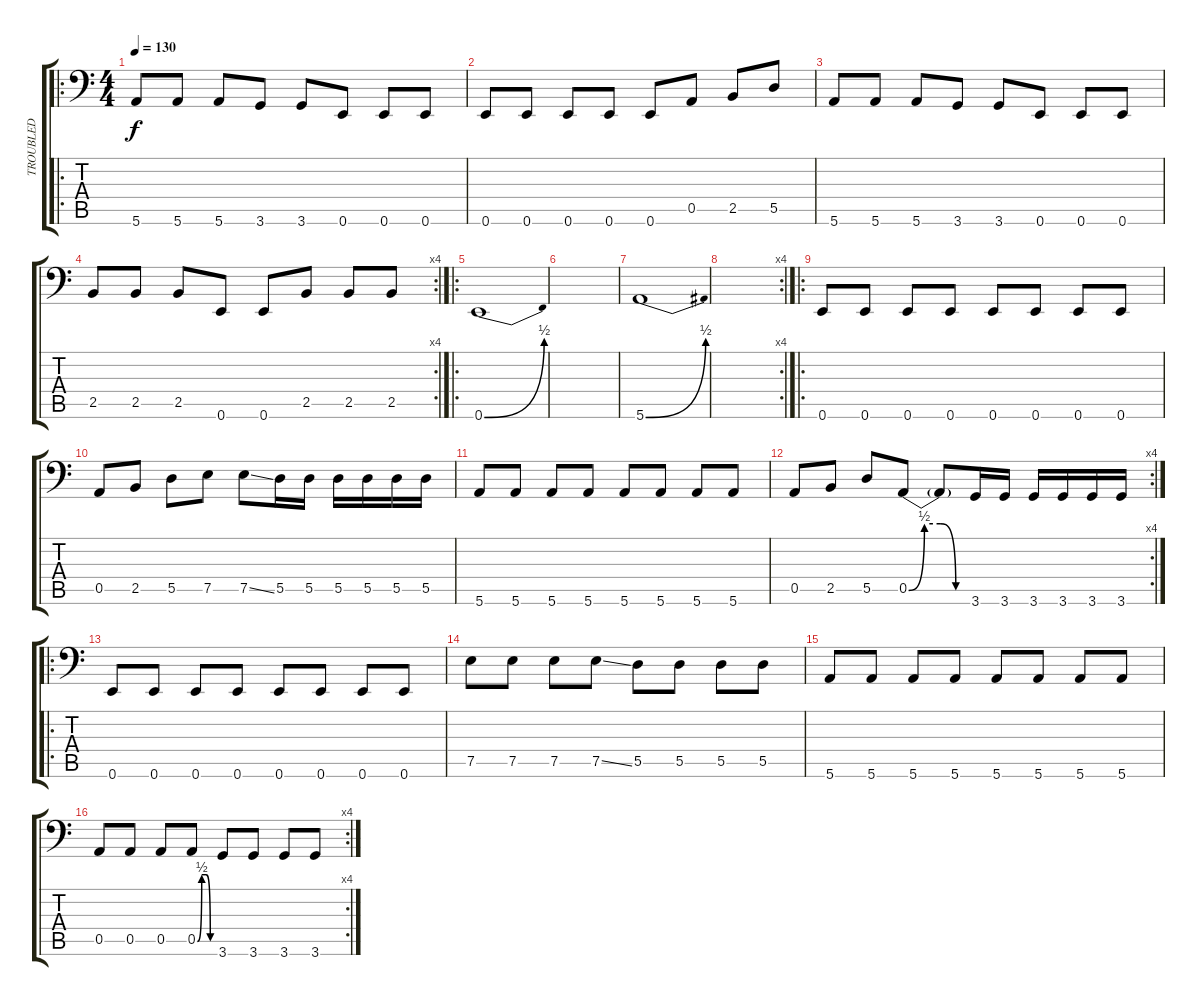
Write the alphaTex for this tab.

\track ("TROUBLED" "TROUBLED") {instrument electricbasspick}
\staff {score tabs}
\tuning (E3 B2 G2 D2 A1 E1) {hide}
\ro
\ts (4 4)
\tempo 130
\clef f4
\ks c
5.6.8{dy f instrument electricbasspick} 5.6.8 5.6.8 3.6.8 3.6.8 0.6.8 0.6.8 0.6.8 |
0.6.8 0.6.8 0.6.8 0.6.8 0.6.8 0.5.8 2.5.8 5.5.8 |
5.6.8 5.6.8 5.6.8 3.6.8 3.6.8 0.6.8 0.6.8 0.6.8 |
\rc 4
2.5.8 2.5.8 2.5.8 0.6.8 0.6.8 2.5.8 2.5.8 2.5.8 |
\ro
0.6{be (bend 0 0 60 2)}.1 |
|
5.6{be (bend 0 0 60 2)}.1 |
\rc 4
|
\ro
0.6.8 0.6.8 0.6.8 0.6.8 0.6.8 0.6.8 0.6.8 0.6.8 |
0.5.8 2.5.8 5.5.8 7.5.8 7.5{ss}.8 5.5.16 5.5.16 5.5.16 5.5.16 5.5.16 5.5.16 |
5.6.8 5.6.8 5.6.8 5.6.8 5.6.8 5.6.8 5.6.8 5.6.8 |
\rc 4
0.5.8 2.5.8 5.5.8 0.5{be (custom 0 0 15 2 30 2 45 0 60 0)}.8 0.5{t}.8 3.6.16 3.6.16 3.6.16 3.6.16 3.6.16 3.6.16 |
\ro
0.6.8 0.6.8 0.6.8 0.6.8 0.6.8 0.6.8 0.6.8 0.6.8 |
7.5.8 7.5.8 7.5.8 7.5{ss}.8 5.5.8 5.5.8 5.5.8 5.5.8 |
5.6.8 5.6.8 5.6.8 5.6.8 5.6.8 5.6.8 5.6.8 5.6.8 |
\rc 4
0.5.8 0.5.8 0.5.8 0.5{be (custom 0 0 15 2 30 2 45 0 60 0)}.8 3.6.8 3.6.8 3.6.8 3.6.8
